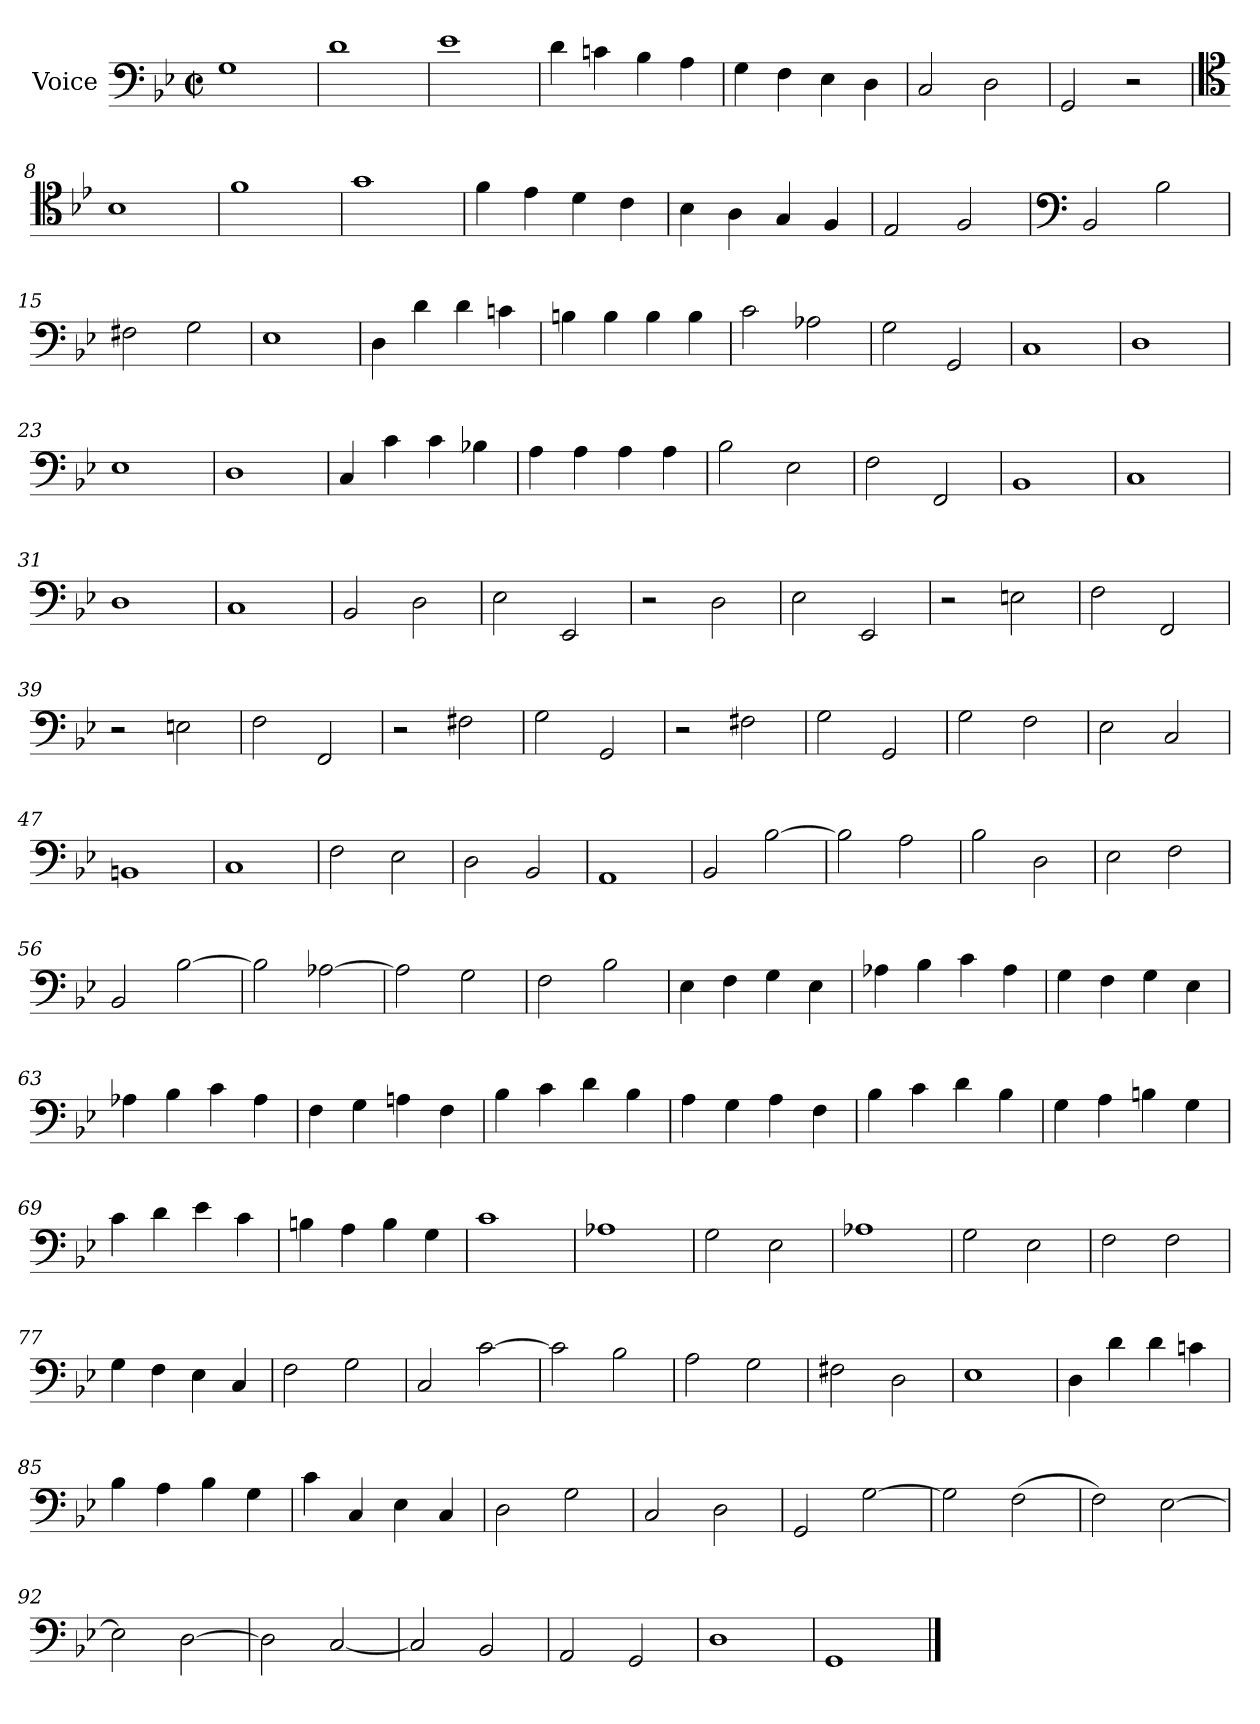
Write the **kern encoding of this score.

**kern
*part1
*staff1
*I"Voice
*I'V
*clefF4
*k[b-e-]
*M2/2
*met(c|)
=1
1G
=2
1d
=3
1e-
=4
4d\
4cn\
4B-\
4A\
=5
4G\
4F\
4E-\
4D\
=6
2C/
2D\
=7
2GG/
2r
=8
*clefC4
1B-
=9
1f
=10
1g
=11
4f\
4e-\
4d\
4c\
=12
4B-\
4A\
4G/
4F/
=13
2E-/
2F/
=14
*clefF4
2BB-/
2B-\
=15
2F#X\
2G\
=16
1E-
=17
4D\
4d\
4d\
4cn\
=18
4Bn\
4B\
4B\
4B\
=19
2c\
2A-X\
=20
2G\
2GG/
=21
1C
=22
1D
=23
1E-
=24
1D
=25
4C/
4c\
4c\
4B-X\
=26
4A\
4A\
4A\
4A\
=27
2B-\
2E-\
=28
2F\
2FF/
=29
1BB-
=30
1C
=31
1D
=32
1C
=33
2BB-/
2D\
=34
2E-\
2EE-/
=35
2r
2D\
=36
2E-\
2EE-/
=37
2r
2En\
=38
2F\
2FF/
=39
2r
2En\
=40
2F\
2FF/
=41
2r
2F#X\
=42
2G\
2GG/
=43
2r
2F#X\
=44
2G\
2GG/
=45
2G\
2F\
=46
2E-\
2C/
=47
1BBn
=48
1C
=49
2F\
2E-\
=50
2D\
2BB-/
=51
1AA
=52
2BB-/
[>2B-\
=53
2B-\]
2A\
=54
2B-\
2D\
=55
2E-\
2F\
=56
2BB-/
[>2B-\
=57
2B-\]
[>2A-X\
=58
2A-\]
2G\
=59
2F\
2B-\
=60
4E-\
4F\
4G\
4E-\
=61
4A-X\
4B-\
4c\
4A-\
=62
4G\
4F\
4G\
4E-\
=63
4A-X\
4B-\
4c\
4A-\
=64
4F\
4G\
4An\
4F\
=65
4B-\
4c\
4d\
4B-\
=66
4A\
4G\
4A\
4F\
=67
4B-\
4c\
4d\
4B-\
=68
4G\
4A\
4Bn\
4G\
=69
4c\
4d\
4e-\
4c\
=70
4Bn\
4A\
4B\
4G\
=71
1c
=72
1A-X
=73
2G\
2E-\
=74
1A-X
=75
2G\
2E-\
=76
2F\
2F\
=77
4G\
4F\
4E-\
4C/
=78
2F\
2G\
=79
2C/
[>2c\
=80
2c\]
2B-\
=81
2A\
2G\
=82
2F#X\
2D\
=83
1E-
=84
4D\
4d\
4d\
4cn\
=85
4B-\
4A\
4B-\
4G\
=86
4c\
4C/
4E-\
4C/
=87
2D\
2G\
=88
2C/
2D\
=89
2GG/
[>2G\
=90
2G\]
(>2F\
=91
2F\)
[>2E-\
=92
2E-\]
[>2D\
=93
2D\]
[2C/
=94
2C/]
2BB-/
=95
2AA/
2GG/
=96
1D
=97
1GG
==
*-
